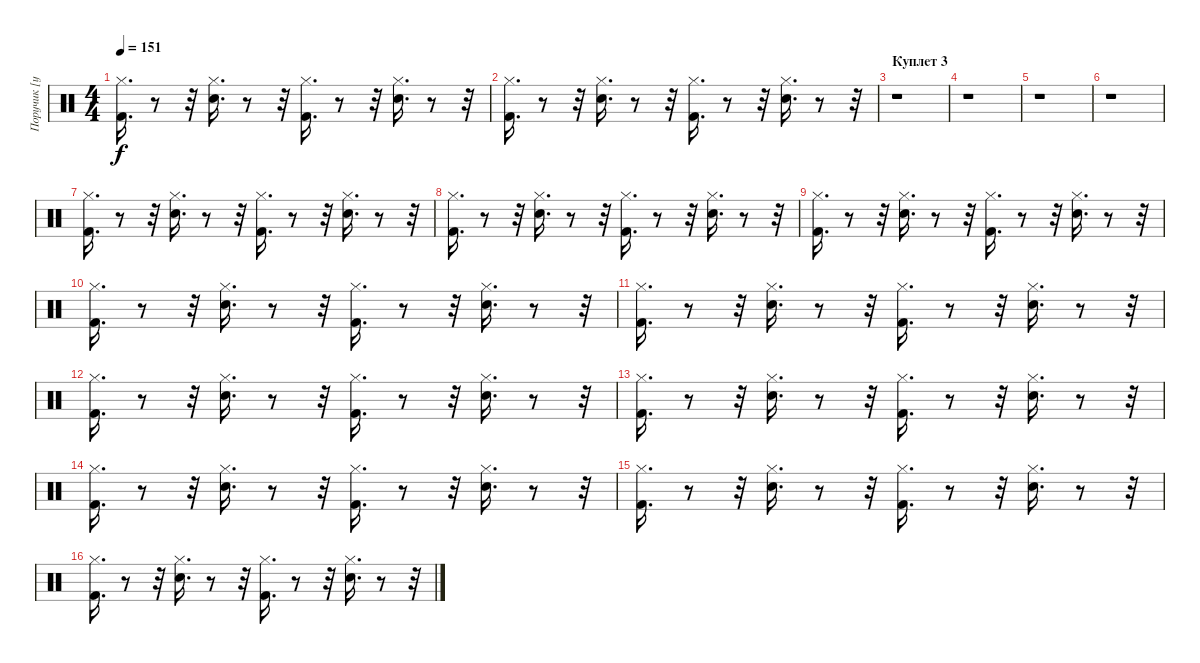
\track ("Поручик [ударные]" "Поручик [у") {instrument percussion}
\staff {score}
\articulation defaults
\ts (4 4)
\tempo 151
\clef neutral
\ks c
("Kick (hit) 2" "Hi-Hat (closed)").16{d dy f} r.8 r.32 ("Snare (hit) 2" "Hi-Hat (closed)").16{d} r.8 r.32 ("Kick (hit) 2" "Hi-Hat (closed)").16{d} r.8 r.32 ("Snare (hit) 2" "Hi-Hat (closed)").16{d} r.8 r.32 |
("Kick (hit) 2" "Hi-Hat (closed)").16{d} r.8 r.32 ("Snare (hit) 2" "Hi-Hat (closed)").16{d} r.8 r.32 ("Kick (hit) 2" "Hi-Hat (closed)").16{d} r.8 r.32 ("Snare (hit) 2" "Hi-Hat (closed)").16{d} r.8 r.32 |
\section ("" "Куплет 3")
r.1 |
r.1 |
r.1 |
r.1 |
("Kick (hit) 2" "Hi-Hat (closed)").16{d} r.8 r.32 ("Snare (hit) 2" "Hi-Hat (closed)").16{d} r.8 r.32 ("Kick (hit) 2" "Hi-Hat (closed)").16{d} r.8 r.32 ("Snare (hit) 2" "Hi-Hat (closed)").16{d} r.8 r.32 |
("Kick (hit) 2" "Hi-Hat (closed)").16{d} r.8 r.32 ("Snare (hit) 2" "Hi-Hat (closed)").16{d} r.8 r.32 ("Kick (hit) 2" "Hi-Hat (closed)").16{d} r.8 r.32 ("Snare (hit) 2" "Hi-Hat (closed)").16{d} r.8 r.32 |
("Kick (hit) 2" "Hi-Hat (closed)").16{d} r.8 r.32 ("Snare (hit) 2" "Hi-Hat (closed)").16{d} r.8 r.32 ("Kick (hit) 2" "Hi-Hat (closed)").16{d} r.8 r.32 ("Snare (hit) 2" "Hi-Hat (closed)").16{d} r.8 r.32 |
("Kick (hit) 2" "Hi-Hat (closed)").16{d} r.8 r.32 ("Snare (hit) 2" "Hi-Hat (closed)").16{d} r.8 r.32 ("Kick (hit) 2" "Hi-Hat (closed)").16{d} r.8 r.32 ("Snare (hit) 2" "Hi-Hat (closed)").16{d} r.8 r.32 |
("Kick (hit) 2" "Hi-Hat (closed)").16{d} r.8 r.32 ("Snare (hit) 2" "Hi-Hat (closed)").16{d} r.8 r.32 ("Kick (hit) 2" "Hi-Hat (closed)").16{d} r.8 r.32 ("Snare (hit) 2" "Hi-Hat (closed)").16{d} r.8 r.32 |
("Kick (hit) 2" "Hi-Hat (closed)").16{d} r.8 r.32 ("Snare (hit) 2" "Hi-Hat (closed)").16{d} r.8 r.32 ("Kick (hit) 2" "Hi-Hat (closed)").16{d} r.8 r.32 ("Snare (hit) 2" "Hi-Hat (closed)").16{d} r.8 r.32 |
("Kick (hit) 2" "Hi-Hat (closed)").16{d} r.8 r.32 ("Snare (hit) 2" "Hi-Hat (closed)").16{d} r.8 r.32 ("Kick (hit) 2" "Hi-Hat (closed)").16{d} r.8 r.32 ("Snare (hit) 2" "Hi-Hat (closed)").16{d} r.8 r.32 |
("Kick (hit) 2" "Hi-Hat (closed)").16{d} r.8 r.32 ("Snare (hit) 2" "Hi-Hat (closed)").16{d} r.8 r.32 ("Kick (hit) 2" "Hi-Hat (closed)").16{d} r.8 r.32 ("Snare (hit) 2" "Hi-Hat (closed)").16{d} r.8 r.32 |
("Kick (hit) 2" "Hi-Hat (closed)").16{d} r.8 r.32 ("Snare (hit) 2" "Hi-Hat (closed)").16{d} r.8 r.32 ("Kick (hit) 2" "Hi-Hat (closed)").16{d} r.8 r.32 ("Snare (hit) 2" "Hi-Hat (closed)").16{d} r.8 r.32 |
("Kick (hit) 2" "Hi-Hat (closed)").16{d} r.8 r.32 ("Snare (hit) 2" "Hi-Hat (closed)").16{d} r.8 r.32 ("Kick (hit) 2" "Hi-Hat (closed)").16{d} r.8 r.32 ("Snare (hit) 2" "Hi-Hat (closed)").16{d} r.8 r.32
